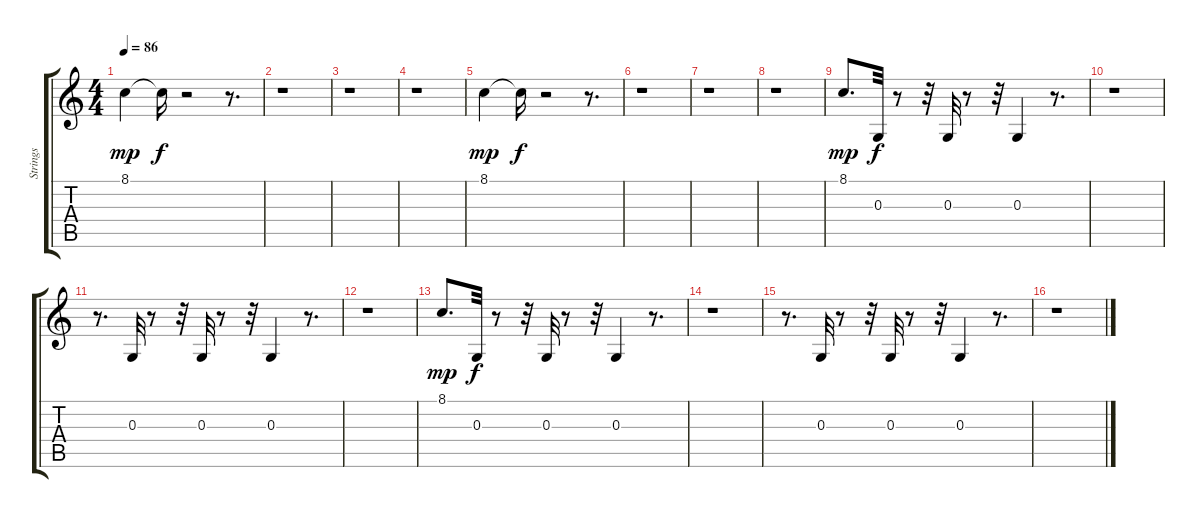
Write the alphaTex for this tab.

\track ("Strings" "Strings") {instrument stringensemble1}
\staff {score tabs}
\tuning (E4 B3 G3 D3 A2 E2) {hide}
\ts (4 4)
\tempo 86
\clef g2
\ks c
8.1.4{dy mp} 8.1{t}.16{dy f} r.2 r.8{d} |
r.1 |
r.1 |
r.1 |
8.1.4{dy mp} 8.1{t}.16{dy f} r.2 r.8{d} |
r.1 |
r.1 |
r.1 |
8.1.8{d dy mp balance 16} 0.3.32{dy f} r.8 r.32 0.3.32 r.8 r.32 0.3.4 r.8{d} |
r.1 |
r.8{d} 0.3.32 r.8 r.32 0.3.32 r.8 r.32 0.3.4{balance 8} r.8{d} |
r.1 |
8.1.8{d dy mp balance 16} 0.3.32{dy f} r.8 r.32 0.3.32 r.8 r.32 0.3.4 r.8{d} |
r.1 |
r.8{d} 0.3.32 r.8 r.32 0.3.32 r.8 r.32 0.3.4{balance 8} r.8{d} |
r.1
